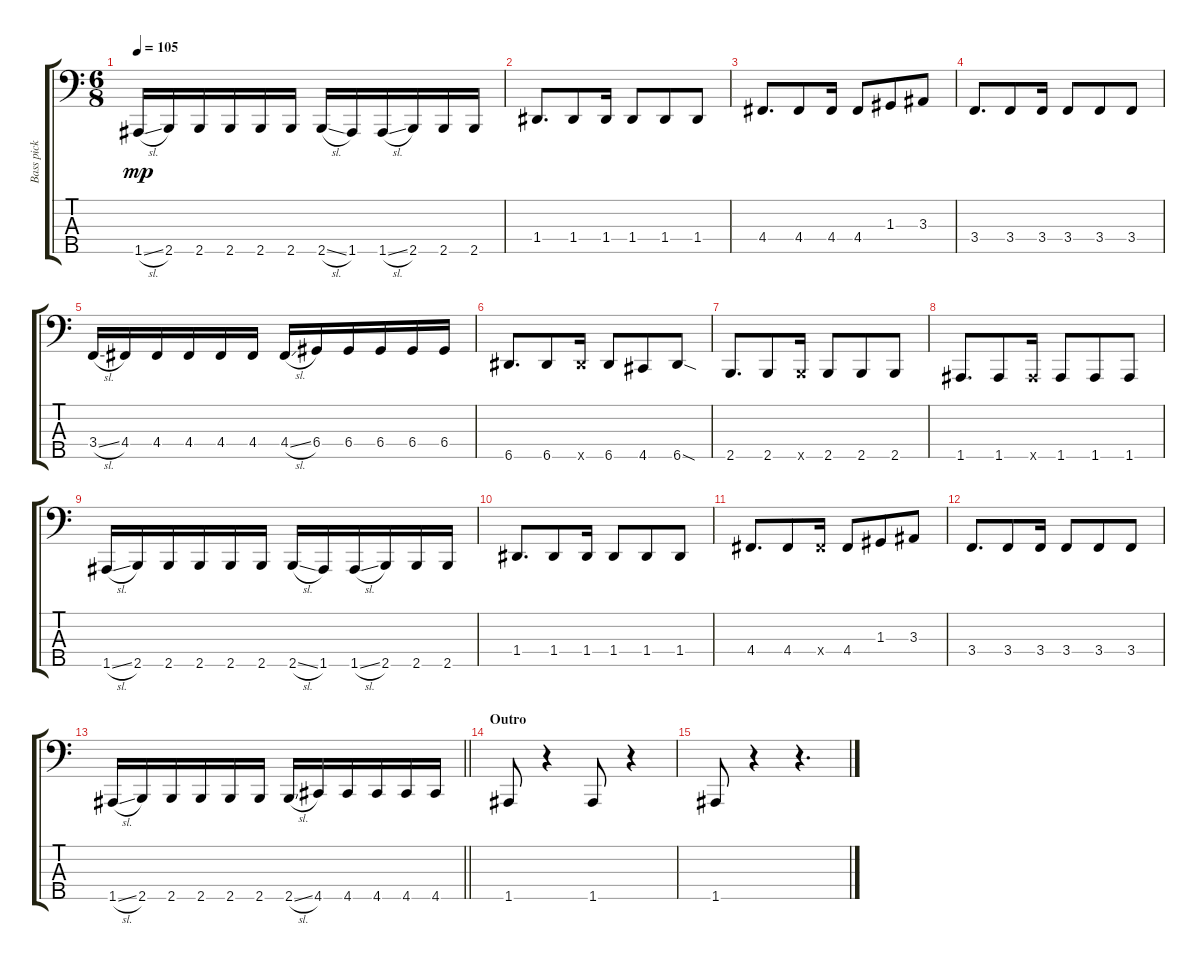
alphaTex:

\track ("Bass pick effect" "Bass pick ") {instrument slapbass1}
\staff {score tabs}
\tuning (F2 C2 G1 D1 A0) {hide}
\ts (6 8)
\tempo 105
\clef f4
\ks c
1.5{sl}.16{dy mp} 2.5.16 2.5.16 2.5.16 2.5.16 2.5.16 2.5{sl}.16 1.5.16 1.5{sl}.16 2.5.16 2.5.16 2.5.16 |
1.4.8{d} 1.4.8 1.4.16 1.4.8 1.4.8 1.4.8 |
4.4.8{d} 4.4.8 4.4.16 4.4.8 1.3.8 3.3.8 |
3.4.8{d} 3.4.8 3.4.16 3.4.8 3.4.8 3.4.8 |
3.4{sl}.16 4.4.16 4.4.16 4.4.16 4.4.16 4.4.16 4.4{sl}.16 6.4.16 6.4.16 6.4.16 6.4.16 6.4.16 |
6.5.8{d} 6.5.8 6.5{x}.16 6.5.8 4.5.8 6.5{sod}.8 |
2.5.8{d} 2.5.8 2.5{x}.16 2.5.8 2.5.8 2.5.8 |
1.5.8{d} 1.5.8 1.5{x}.16 1.5.8 1.5.8 1.5.8 |
1.5{sl}.16 2.5.16 2.5.16 2.5.16 2.5.16 2.5.16 2.5{sl}.16 1.5.16 1.5{sl}.16 2.5.16 2.5.16 2.5.16 |
1.4.8{d} 1.4.8 1.4.16 1.4.8 1.4.8 1.4.8 |
4.4.8{d} 4.4.8 4.4{x}.16 4.4.8 1.3.8 3.3.8 |
3.4.8{d} 3.4.8 3.4.16 3.4.8 3.4.8 3.4.8 |
\barLineRight lightlight
1.5{sl}.16 2.5.16 2.5.16 2.5.16 2.5.16 2.5.16 2.5{sl}.16 4.5.16 4.5.16 4.5.16 4.5.16 4.5.16 |
\section ("" "Outro")
1.5.8 r.4 1.5.8 r.4 |
1.5.8 r.4 r.4{d}
